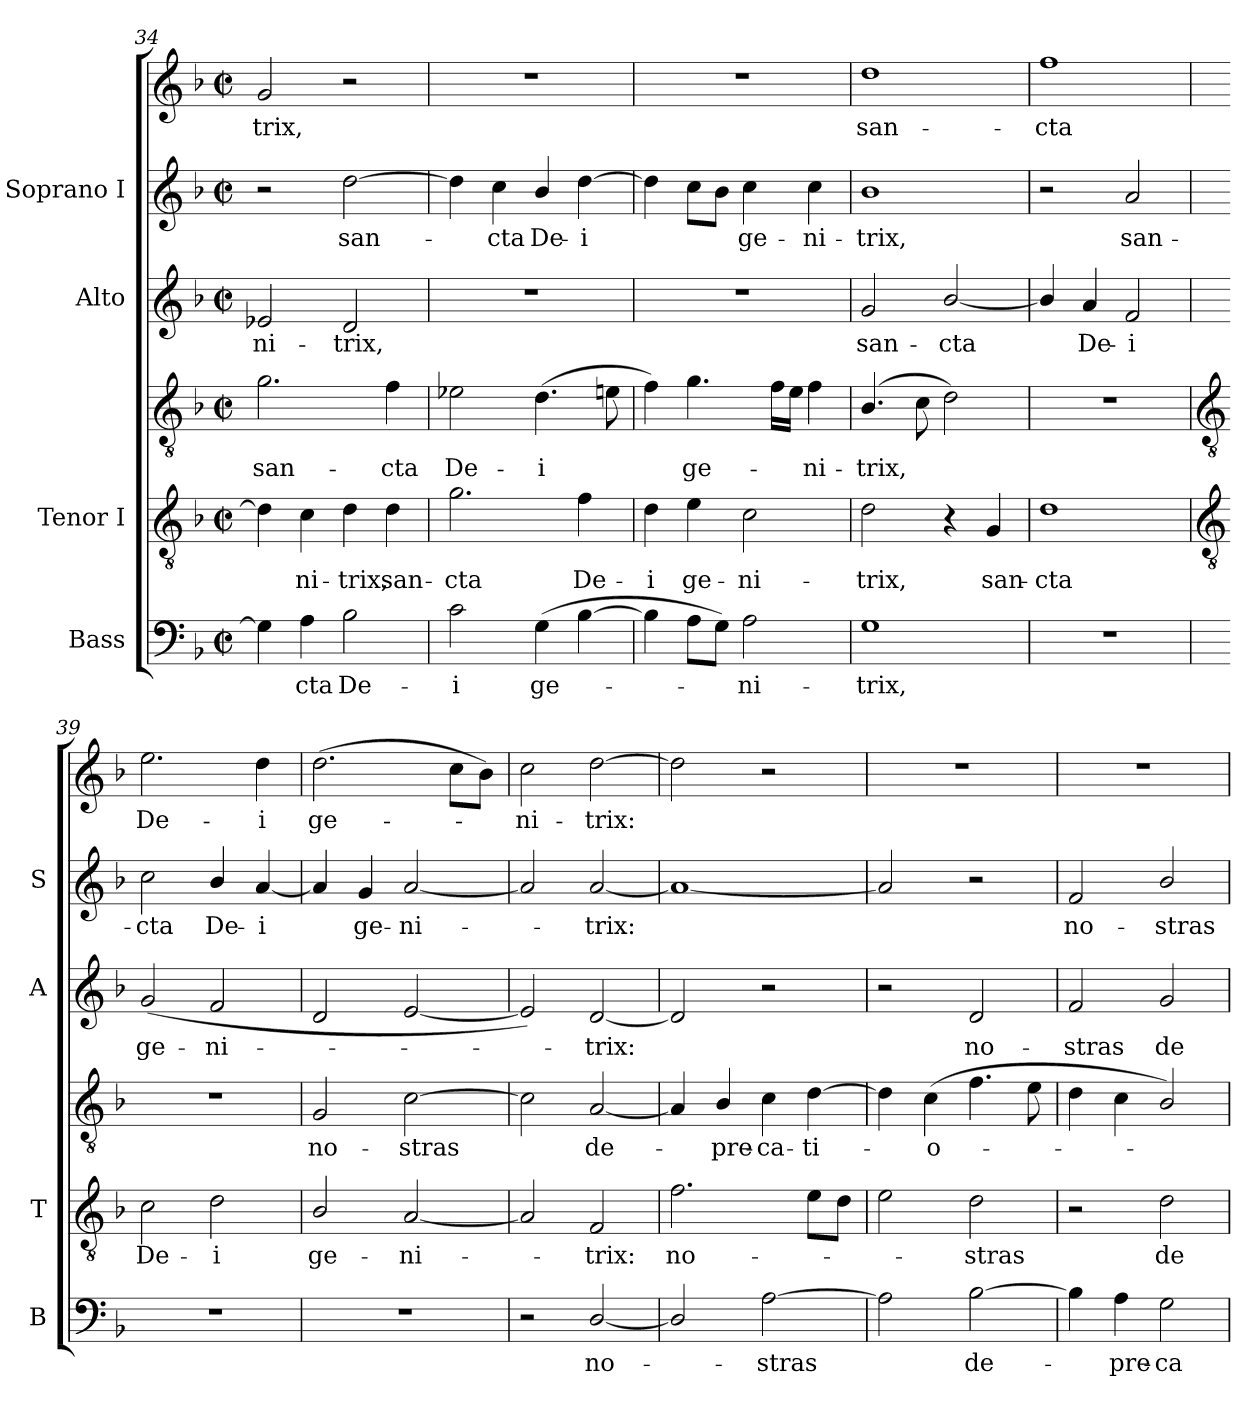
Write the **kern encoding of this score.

**kern	**text	**kern	**text	**kern	**text	**kern	**text	**kern	**text	**kern	**text
*part4	*part4	*part3	*part3	*part3	*part3	*part2	*part2	*part1	*part1	*part1	*part1
*staff6	*staff6	*staff5	*staff5	*staff4	*staff4	*staff3	*staff3	*staff2	*staff2	*staff1	*staff1
*I"Bass	*	*I"Tenor I	*	*	*	*I"Alto	*	*I"Soprano I	*	*	*
*I'B	*	*I'T	*	*	*	*I'A	*	*I'S	*	*	*
*clefF4	*	*clefGv2	*	*clefGv2	*	*clefG2	*	*clefG2	*	*clefG2	*
*k[b-]	*	*k[b-]	*	*k[b-]	*	*k[b-]	*	*k[b-]	*	*k[b-]	*
*F:	*	*F:	*	*F:	*	*F:	*	*F:	*	*F:	*
*M2/2	*	*M2/2	*	*M2/2	*	*M2/2	*	*M2/2	*	*M2/2	*
*met(c|)	*	*met(c|)	*	*met(c|)	*	*met(c|)	*	*met(c|)	*	*met(c|)	*
=34	=34	=34	=34	=34	=34	=34	=34	=34	=34	=34	=34
!	!	!	!	!	!LO:LY:b	!	!LO:LY:b	!	!	!	!LO:LY:b
4G]	.	4d]	.	2.g	san-	2e-	ni-	2r	.	2g	-trix,
!	!LO:LY:b	!	!LO:LY:b	!	!	!	!	!	!	!	!
4A	-cta	4c	ni-	.	.	.	.	.	.	.	.
!	!LO:LY:b	!	!LO:LY:b	!	!	!	!LO:LY:b	!	!LO:LY:b	!	!
2B-	De-	4d	-trix,	.	.	2d	-trix,	[2dd	san-	2r	.
!	!	!	!LO:LY:b	!	!LO:LY:b	!	!	!	!	!	!
.	.	4d	san-	4f	-cta	.	.	.	.	.	.
=35	=35	=35	=35	=35	=35	=35	=35	=35	=35	=35	=35
!	!LO:LY:b	!	!LO:LY:b	!	!LO:LY:b	!	!	!	!	!	!
2c	-i	2.g	cta	2e-	-De-	1r	.	4dd]	.	1r	.
!	!	!	!	!	!	!	!	!	!LO:LY:b	!	!
.	.	.	.	.	.	.	.	4cc	cta	.	.
!	!LO:LY:b	!	!	!	!LO:LY:b	!	!	!	!LO:LY:b	!	!
(>4G	ge-	.	.	(>4.d	-i	.	.	4b-/	De-	.	.
!	!	!	!LO:LY:b	!	!	!	!	!	!LO:LY:b	!	!
[4B-	.	4f	De-	.	.	.	.	[4dd	-i	.	.
.	.	.	.	8e	.	.	.	.	.	.	.
=36	=36	=36	=36	=36	=36	=36	=36	=36	=36	=36	=36
!	!	!	!LO:LY:b	!	!	!	!	!	!	!	!
4B-]	.	4d	-i	4f)	.	1r	.	4dd]	.	1r	.
!	!	!	!LO:LY:b	!	!LO:LY:b	!	!	!	!	!	!
8AL	.	4e	ge-	4.g	-ge-	.	.	8ccL	.	.	.
8GJ)	.	.	.	.	.	.	.	8b-J	.	.	.
!	!LO:LY:b	!	!LO:LY:b	!	!	!	!	!	!LO:LY:b	!	!
2A	-ni-	2c	-ni-	.	.	.	.	4cc	ge-	.	.
.	.	.	.	16fLL	.	.	.	.	.	.	.
.	.	.	.	16eJJ	.	.	.	.	.	.	.
!	!	!	!	!	!LO:LY:b	!	!	!	!LO:LY:b	!	!
.	.	.	.	4f	ni-	.	.	4cc	-ni-	.	.
=37	=37	=37	=37	=37	=37	=37	=37	=37	=37	=37	=37
!	!LO:LY:b	!	!LO:LY:b	!	!LO:LY:b	!	!LO:LY:b	!	!LO:LY:b	!	!LO:LY:b
1G	-trix,	2d	trix,	(>4.B-/	-trix,	2g	san-	1b-	-trix,	1dd	-san-
.	.	.	.	8c	.	.	.	.	.	.	.
!	!	!	!	!	!	!	!LO:LY:b	!	!	!	!
.	.	4r	.	2d)	.	[2b-/	-cta	.	.	.	.
!	!	!	!LO:LY:b	!	!	!	!	!	!	!	!
.	.	4G	san-	.	.	.	.	.	.	.	.
=38	=38	=38	=38	=38	=38	=38	=38	=38	=38	=38	=38
!	!	!	!LO:LY:b	!	!	!	!	!	!	!	!LO:LY:b
1r	.	1d	-cta	1r	.	4b-/]	.	2r	.	1ff	cta
!	!	!	!	!	!	!	!LO:LY:b	!	!	!	!
.	.	.	.	.	.	4a	De-	.	.	.	.
!	!	!	!	!	!	!	!LO:LY:b	!	!LO:LY:b	!	!
.	.	.	.	.	.	2f	-i	2a	san-	.	.
!!LO:LB:g=z
=39	=39	=39	=39	=39	=39	=39	=39	=39	=39	=39	=39
*	*	*clefGv2	*	*clefGv2	*	*	*	*	*	*	*
!	!	!	!LO:LY:b	!	!	!	!LO:LY:b	!	!LO:LY:b	!	!LO:LY:b
1r	.	2c	De-	1r	.	(<2g	ge-	2cc	cta	2.ee	-De-
!	!	!	!LO:LY:b	!	!	!	!LO:LY:b	!	!LO:LY:b	!	!
.	.	2d	-i	.	.	2f	-ni-	4b-/	De-	.	.
!	!	!	!	!	!	!	!	!	!LO:LY:b	!	!LO:LY:b
.	.	.	.	.	.	.	.	[4a	-i	4dd	-i
=40	=40	=40	=40	=40	=40	=40	=40	=40	=40	=40	=40
!	!	!	!LO:LY:b	!	!LO:LY:b	!	!	!	!	!	!LO:LY:b
1r	.	2B-/	ge-	2G	no-	2d	.	4a]	.	(>2.dd	ge-
!	!	!	!	!	!	!	!	!	!LO:LY:b	!	!
.	.	.	.	.	.	.	.	4g	ge-	.	.
!	!	!	!LO:LY:b	!	!LO:LY:b	!	!	!	!LO:LY:b	!	!
.	.	[2A	-ni-	[2c	-stras	[2e	.	[2a	-ni-	.	.
.	.	.	.	.	.	.	.	.	.	8ccL	.
.	.	.	.	.	.	.	.	.	.	8b-J)	.
=41	=41	=41	=41	=41	=41	=41	=41	=41	=41	=41	=41
!	!	!	!	!	!	!	!	!	!	!	!LO:LY:b
2r	.	2A]	.	2c]	.	2e])	.	2a]	.	2cc	ni-
!	!LO:LY:b	!	!LO:LY:b	!	!LO:LY:b	!	!LO:LY:b	!	!LO:LY:b	!	!LO:LY:b
[2D/	no-	2F	trix:	[2A	de-	[2d	trix:	[2a	trix:	[2dd	-trix:
=42	=42	=42	=42	=42	=42	=42	=42	=42	=42	=42	=42
!	!	!	!LO:LY:b	!	!	!	!	!	!	!	!
2D/]	.	2.f	no-	4A]	.	2d]	.	1a_	.	2dd]	.
!	!	!	!	!	!LO:LY:b	!	!	!	!	!	!
.	.	.	.	4B-/	pre-	.	.	.	.	.	.
!	!LO:LY:b	!	!	!	!LO:LY:b	!	!	!	!	!	!
[2A	stras	.	.	4c	-ca-	2r	.	.	.	2r	.
!	!	!	!	!	!LO:LY:b	!	!	!	!	!	!
.	.	8eL	.	[4d	-ti-	.	.	.	.	.	.
.	.	8dJ	.	.	.	.	.	.	.	.	.
=43	=43	=43	=43	=43	=43	=43	=43	=43	=43	=43	=43
2A]	.	2e	.	4d]	.	2r	.	2a]	.	1r	.
!	!	!	!	!	!LO:LY:b	!	!	!	!	!	!
.	.	.	.	(>4c	o-	.	.	.	.	.	.
!	!LO:LY:b	!	!LO:LY:b	!	!	!	!LO:LY:b	!	!	!	!
[2B-	de-	2d	stras	4.f	.	2d	no-	2r	.	.	.
.	.	.	.	8e	.	.	.	.	.	.	.
=44	=44	=44	=44	=44	=44	=44	=44	=44	=44	=44	=44
!	!	!	!	!	!	!	!LO:LY:b	!	!LO:LY:b	!	!
4B-]	.	2r	.	4d	.	2f	-stras	2f	no-	1r	.
!	!LO:LY:b	!	!	!	!	!	!	!	!	!	!
4A	pre-	.	.	4c	.	.	.	.	.	.	.
!	!LO:LY:b	!	!LO:LY:b	!	!	!	!LO:LY:b	!	!LO:LY:b	!	!
2G	-ca-	2d	de-	2B-/)	.	2g	de-	2b-/	-stras	.	.
=	=	=	=	=	=	=	=	=	=	=	=
*-	*-	*-	*-	*-	*-	*-	*-	*-	*-	*-	*-
